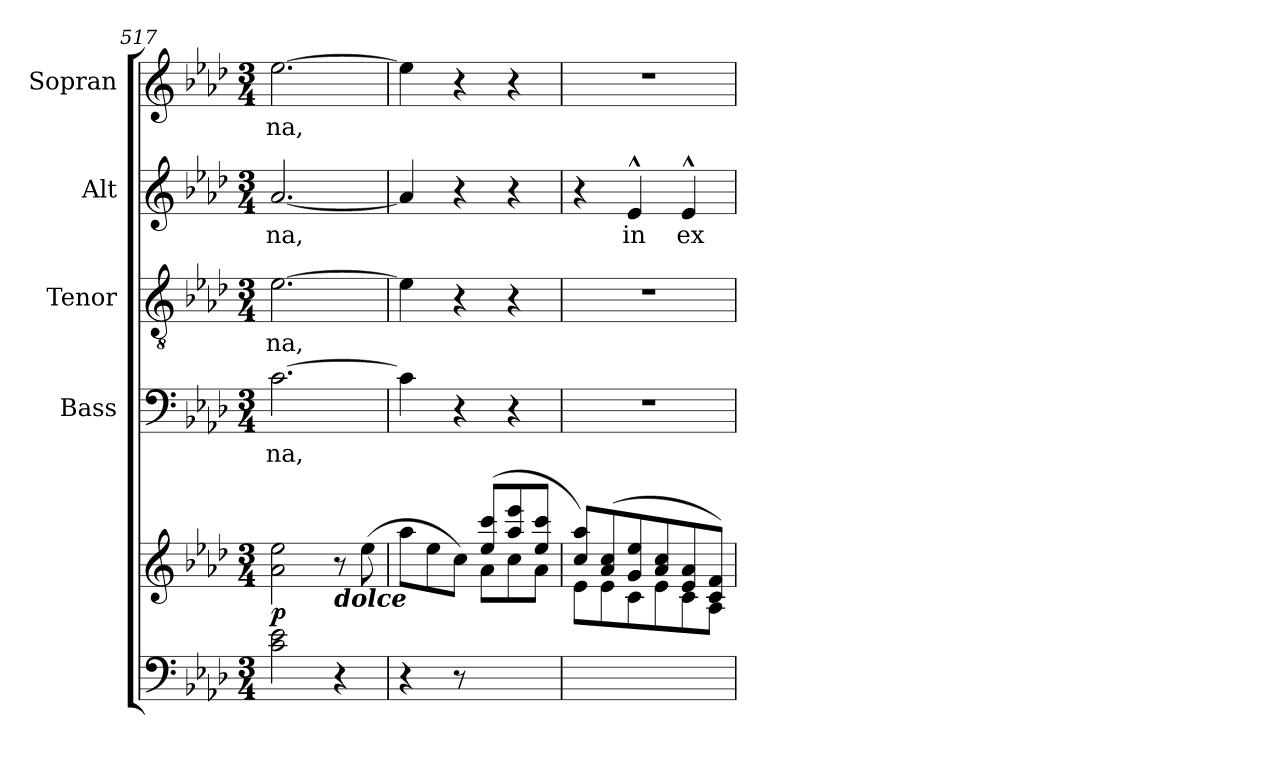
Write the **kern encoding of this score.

**kern	**kern	**dynam	**kern	**text	**kern	**text	**kern	**text	**kern	**text
*part5	*part5	*part5	*part4	*part4	*part3	*part3	*part2	*part2	*part1	*part1
*staff6	*staff5	*staff5/6	*staff4	*staff4	*staff3	*staff3	*staff2	*staff2	*staff1	*staff1
*	*	*	*I"Bass	*	*I"Tenor	*	*I"Alt	*	*I"Sopran	*
*	*	*	*I'B.	*	*I'T.	*	*I'A.	*	*I'S.	*
*clefF4	*clefG2	*	*clefF4	*	*clefGv2	*	*clefG2	*	*clefG2	*
*k[b-e-a-d-]	*k[b-e-a-d-]	*	*k[b-e-a-d-]	*	*k[b-e-a-d-]	*	*k[b-e-a-d-]	*	*k[b-e-a-d-]	*
*A-:	*A-:	*	*A-:	*	*A-:	*	*A-:	*	*A-:	*
*M3/4	*M3/4	*	*M3/4	*	*M3/4	*	*M3/4	*	*M3/4	*
=517	=517	=517	=517	=517	=517	=517	=517	=517	=517	=517
!	!	!LO:DY:b	!	!LO:LY:b	!	!LO:LY:b	!	!LO:LY:b	!	!LO:LY:b
2c\ 2e-\	2a-\ 2ee-\	p	[2.c\	-na,	[2.e-\	-na,	[2.a-/	-na,	[2.ee-\	-na,
!	!LO:TX:b:Bi:t=dolce	!	!	!	!	!	!	!	!	!
4r	8r	.	.	.	.	.	.	.	.	.
.	(>8ee-\	.	.	.	.	.	.	.	.	.
=518	=518	=518	=518	=518	=518	=518	=518	=518	=518	=518
*	*^	*	*	*	*	*	*	*	*	*
4r	8aa-\L	4.ryy	.	4c\]	.	4e-\]	.	4a-/]	.	4ee-\]	.
.	8ee-\	.	.	.	.	.	.	.	.	.	.
8r	8cc\J)	.	.	4r	.	4r	.	4r	.	4r	.
4.ryy	(>8ee-/ 8ccc/L	8a-\L	.	.	.	.	.	.	.	.	.
.	8aa-/ 8eee-/	8cc\	.	4r	.	4r	.	4r	.	4r	.
.	8ee-/ 8ccc/J	8a-\J	.	.	.	.	.	.	.	.	.
=519	=519	=519	=519	=519	=519	=519	=519	=519	=519	=519	=519
2.D-\yy	8cc/ 8aa-/L)	8e-\L	.	2.r	.	2.r	.	4r	.	2.r	.
.	(>8a-/ 8cc/	8e-\	.	.	.	.	.	.	.	.	.
!	!	!	!	!	!	!	!	!	!LO:LY:b	!	!
.	8g/ 8ee-/	8c\	.	.	.	.	.	4e-^^>/	in	.	.
.	8a-/ 8cc/	8e-\	.	.	.	.	.	.	.	.	.
!	!	!	!	!	!	!	!	!	!LO:LY:b	!	!
.	8e-/ 8a-/	8c\	.	.	.	.	.	4e-^^>/	ex-	.	.
.	8c/ 8f/J)	8A-\J	.	.	.	.	.	.	.	.	.
*	*v	*v	*	*	*	*	*	*	*	*	*
=	=	=	=	=	=	=	=	=	=	=
*-	*-	*-	*-	*-	*-	*-	*-	*-	*-	*-
